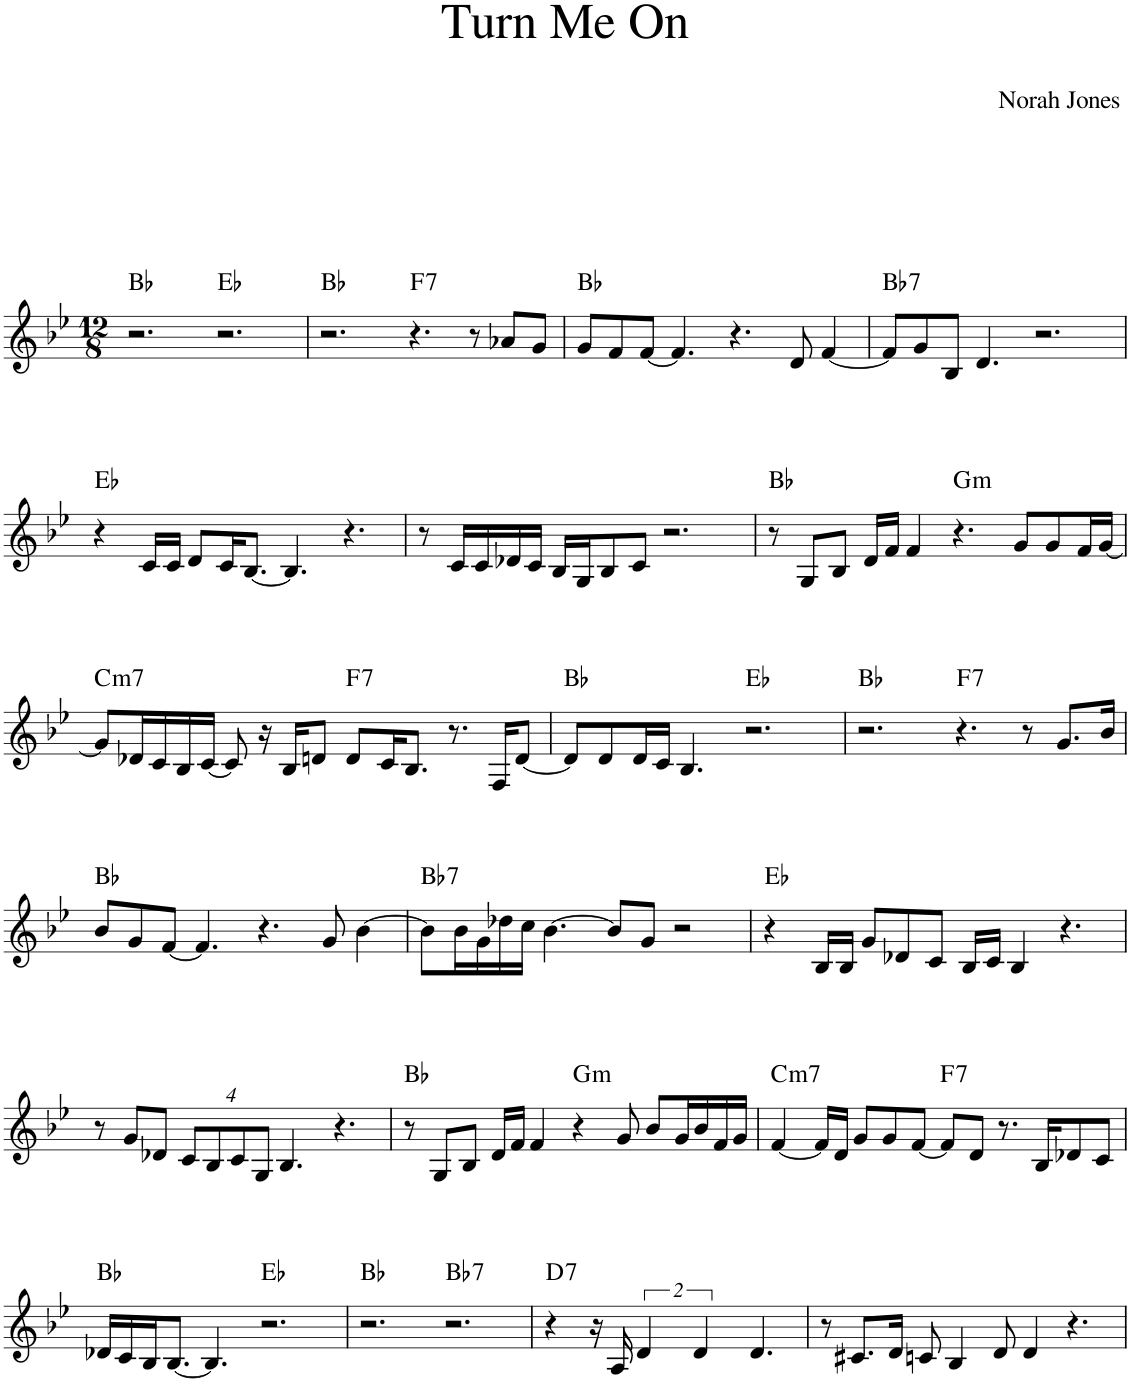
**kern	**harte
*part1	*part1
*staff1	*
*I"Piano	*
*I'Pno.	*
*clefG2	*
*k[b-e-]	*
*M12/8	*
=1	=1
2.r	Bb:maj
2.r	Eb:maj
=2	=2
2.r	Bb:maj
!	!LO:H:kt=7
4.r	F:7
8r	.
8a-X/L	.
8g/J	.
=3	=3
8g/L	Bb:maj
8f/	.
[8f/J	.
4.f/]	.
4.r	.
8d/	.
[4f/	.
=4	=4
!	!LO:H:kt=7
8f/L]	Bb:7
8g/	.
8B-/J	.
4.d/	.
2.r	.
!!LO:LB:g=z
=5	=5
4r	Eb:maj
16c/LL	.
16c/JJ	.
8d/L	.
16c/K	.
[8.B-/J	.
4.B-/]	.
4.r	.
=6	=6
8r	.
16c/LL	.
16c/	.
16d-X/	.
16c/JJ	.
16B-/LL	.
16G/J	.
8B-/	.
8c/J	.
2.r	.
=7	=7
8r	Bb:maj
8G/L	.
8B-/J	.
16d/LL	.
16f/JJ	.
4f/	.
!	!LO:H:kt=m
4.r	G:min
8g/L	.
8g/	.
16f/L	.
[16g/JJ	.
!!LO:LB:g=z
=8	=8
!	!LO:H:kt=m7
8g/L]	C:min7
16d-X/L	.
16c/	.
16B-/	.
[16c/JJ	.
8c/]	.
16r	.
16B-/KL	.
8dn/J	.
!	!LO:H:kt=7
8d/L	F:7
16c/K	.
8.B-/J	.
8.r	.
16F/KL	.
[8d/J	.
=9	=9
8d/L]	Bb:maj
8d/	.
16d/L	.
16c/JJ	.
4.B-/	.
2.r	Eb:maj
=10	=10
2.r	Bb:maj
!	!LO:H:kt=7
4.r	F:7
8r	.
8.g/L	.
16b-/Jk	.
!!LO:LB:g=z
=11	=11
8b-/L	Bb:maj
8g/	.
[8f/J	.
4.f/]	.
4.r	.
8g/	.
[4b-\	.
=12	=12
!	!LO:H:kt=7
8b-\L]	Bb:7
16b-\L	.
16g\	.
16dd-X\	.
16cc\JJ	.
[4.b-\	.
8b-/L]	.
8g/J	.
2r	.
=13	=13
4r	Eb:maj
16B-/LL	.
16B-/JJ	.
8g/L	.
8d-X/	.
8c/J	.
16B-/LL	.
16c/JJ	.
4B-/	.
4.r	.
!!LO:LB:g=z
=14	=14
8r	.
8g/L	.
8d-X/J	.
*Xbrackettup	*
32%3c/L	.
32%3B-/	.
32%3c/	.
32%3G/J	.
4.B-/	.
4.r	.
=15	=15
8r	Bb:maj
8G/L	.
8B-/J	.
16d/LL	.
16f/JJ	.
4f/	.
!	!LO:H:kt=m
4r	G:min
8g/	.
8b-/L	.
16g/L	.
16b-/	.
16f/	.
16g/JJ	.
=16	=16
!	!LO:H:kt=m7
[4f/	C:min7
16f/LL]	.
16d/JJ	.
8g/L	.
8g/	.
[8f/J	.
!	!LO:H:kt=7
8f/L]	F:7
8d/J	.
8.r	.
16B-/KL	.
8d-X/	.
8c/J	.
!!LO:LB:g=z
=17	=17
16d-X/LL	Bb:maj
16c/	.
16B-/J	.
[8.B-/J	.
4.B-/]	.
2.r	Eb:maj
=18	=18
2.r	Bb:maj
!	!LO:H:kt=7
2.r	Bb:7
=19	=19
!	!LO:H:kt=7
4r	D:7
16r	.
16A/	.
*brackettup	*
8%3d/	.
8%3d/	.
4.d/	.
=20	=20
8r	.
8.c#X/L	.
16d/Jk	.
8cn/	.
4B-/	.
8d/	.
4d/	.
4.r	.
=	=
*-	*-
